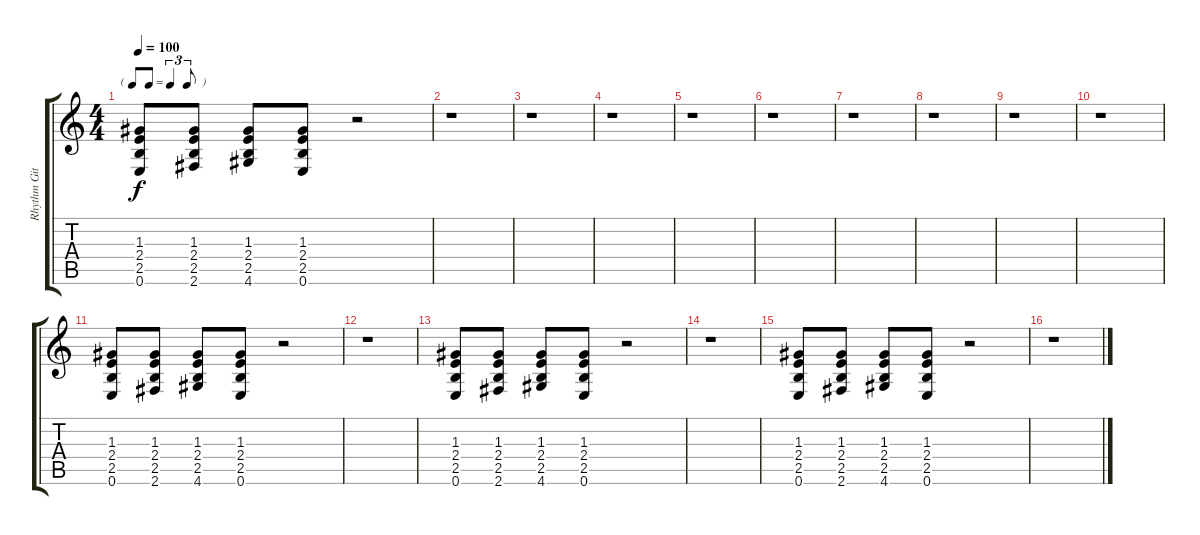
\track ("Rhythm Git. II" "Rhythm Git") {instrument acousticguitarsteel}
\staff {score tabs}
\tuning (E4 B3 G3 D3 A2 E2) {hide}
\ts (4 4)
\tf triplet8th
\tempo 100
\clef g2
\ks c
(1.3 2.4 2.5 0.6).8{dy f} (1.3 2.4 2.5 2.6).8 (1.3 2.4 2.5 4.6).8 (1.3 2.4 2.5 0.6).8 r.2 |
r.1 |
r.1 |
r.1 |
r.1 |
r.1 |
r.1 |
r.1 |
r.1 |
r.1 |
(1.3 2.4 2.5 0.6).8 (1.3 2.4 2.5 2.6).8 (1.3 2.4 2.5 4.6).8 (1.3 2.4 2.5 0.6).8 r.2 |
r.1 |
(1.3 2.4 2.5 0.6).8 (1.3 2.4 2.5 2.6).8 (1.3 2.4 2.5 4.6).8 (1.3 2.4 2.5 0.6).8 r.2 |
r.1 |
(1.3 2.4 2.5 0.6).8 (1.3 2.4 2.5 2.6).8 (1.3 2.4 2.5 4.6).8 (1.3 2.4 2.5 0.6).8 r.2 |
r.1
